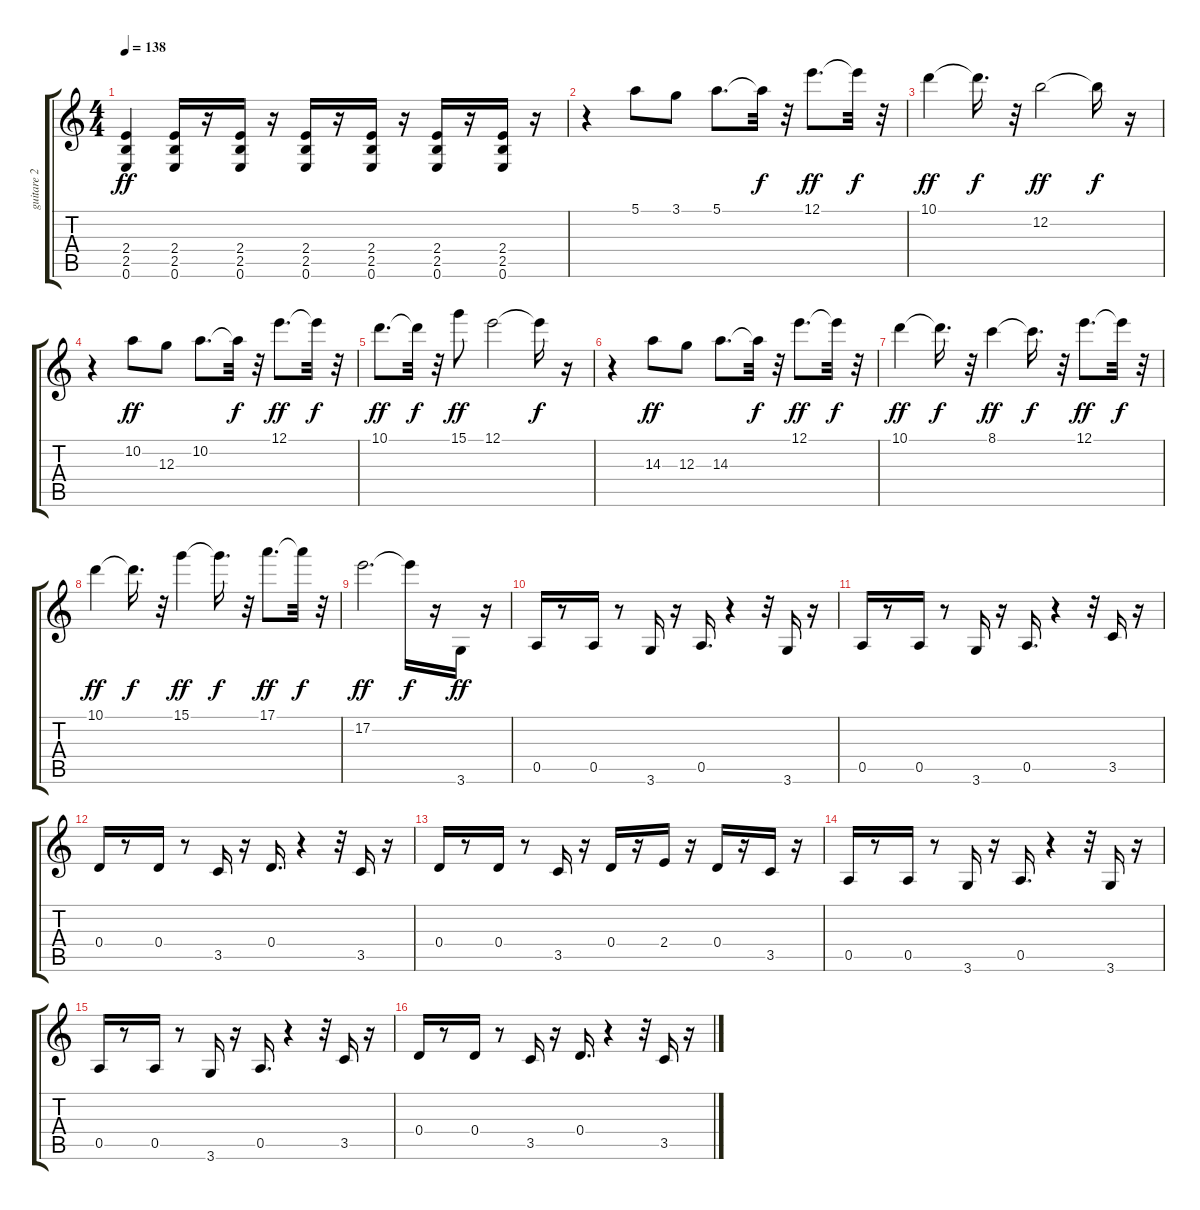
\track ("guitare 2" "guitare 2") {instrument distortionguitar}
\staff {score tabs}
\tuning (E4 B3 G3 D3 A2 E2) {hide}
\ts (4 4)
\tempo 138
\clef g2
\ks c
(2.4 2.5 0.6).4{dy ff} (2.4 2.5 0.6).16 r.16 (2.4 2.5 0.6).16 r.16 (2.4 2.5 0.6).16 r.16 (2.4 2.5 0.6).16 r.16 (2.4 2.5 0.6).16 r.16 (2.4 2.5 0.6).16 r.16 |
r.4 5.1.8 3.1.8 5.1.8{d} 5.1{t}.32{dy f} r.32 12.1.8{d dy ff} 12.1{t}.32{dy f} r.32 |
10.1.4{dy ff} 10.1{t}.16{d dy f} r.32 12.2.2{dy ff} 12.2{t}.16{dy f} r.16 |
r.4 10.2.8{dy ff} 12.3.8 10.2.8{d} 10.2{t}.32{dy f} r.32 12.1.8{d dy ff} 12.1{t}.32{dy f} r.32 |
10.1.8{d dy ff} 10.1{t}.32{dy f} r.32 15.1.8{dy ff} 12.1.2 12.1{t}.16{dy f} r.16 |
r.4 14.3.8{dy ff} 12.3.8 14.3.8{d} 14.3{t}.32{dy f} r.32 12.1.8{d dy ff} 12.1{t}.32{dy f} r.32 |
10.1.4{dy ff} 10.1{t}.16{d dy f} r.32 8.1.4{dy ff} 8.1{t}.16{d dy f} r.32 12.1.8{d dy ff} 12.1{t}.32{dy f} r.32 |
10.1.4{dy ff} 10.1{t}.16{d dy f} r.32 15.1.4{dy ff} 15.1{t}.16{d dy f} r.32 17.1.8{d dy ff} 17.1{t}.32{dy f} r.32 |
17.2.2{d dy ff} 17.2{t}.16{dy f} r.16 3.6.16{dy ff} r.16 |
0.5.16 r.8 0.5.16 r.8 3.6.16 r.16 0.5.16{d} r.4 r.32 3.6.16 r.16 |
0.5.16 r.8 0.5.16 r.8 3.6.16 r.16 0.5.16{d} r.4 r.32 3.5.16 r.16 |
0.4.16 r.8 0.4.16 r.8 3.5.16 r.16 0.4.16{d} r.4 r.32 3.5.16 r.16 |
0.4.16 r.8 0.4.16 r.8 3.5.16 r.16 0.4.16 r.16 2.4.16 r.16 0.4.16 r.16 3.5.16 r.16 |
0.5.16 r.8 0.5.16 r.8 3.6.16 r.16 0.5.16{d} r.4 r.32 3.6.16 r.16 |
0.5.16 r.8 0.5.16 r.8 3.6.16 r.16 0.5.16{d} r.4 r.32 3.5.16 r.16 |
0.4.16 r.8 0.4.16 r.8 3.5.16 r.16 0.4.16{d} r.4 r.32 3.5.16 r.16
